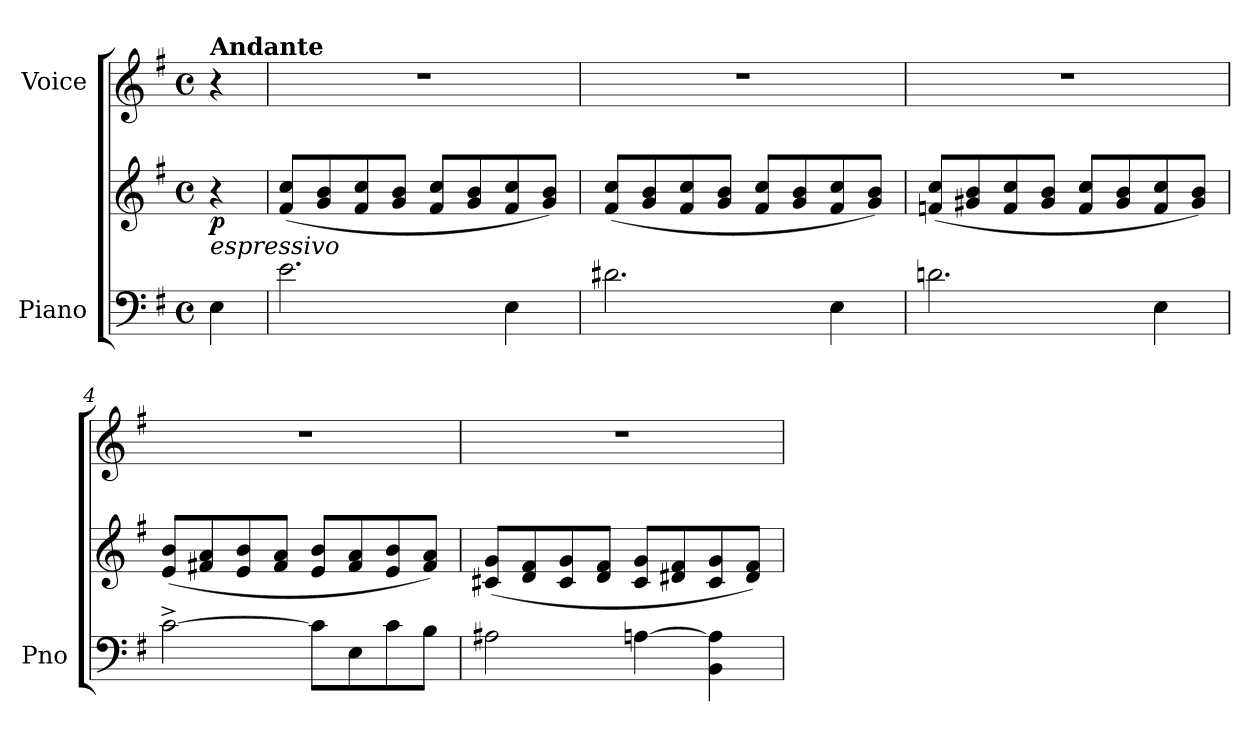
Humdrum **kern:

**kern	**kern	**dynam	**kern
*part2	*part2	*part2	*part1
*staff3	*staff2	*staff2/3	*staff1
*I"Piano	*	*	*I"Voice
*I'Pno	*	*	*
*clefF4	*clefG2	*	*clefG2
*k[f#]	*k[f#]	*	*k[f#]
*M4/4	*M4/4	*	*M4/4
*met(c)	*met(c)	*	*met(c)
=	=	=	=
!	!	!	!LO:TX:a:B:t=Andante
!LO:TX:i:t=espressivo	!	!	!
!	!	!LO:DY:b	!
4E\	4r	p	4r
=1	=1	=1	=1
2.e\	(8f#/ 8cc/L	.	1r
.	8g/ 8b/	.	.
.	8f#/ 8cc/	.	.
.	8g/ 8b/J	.	.
.	8f#/ 8cc/L	.	.
.	8g/ 8b/	.	.
4E\	8f#/ 8cc/	.	.
.	8g/ 8b/J)	.	.
=2	=2	=2	=2
2.d#X\	(8f#/ 8cc/L	.	1r
.	8g/ 8b/	.	.
.	8f#/ 8cc/	.	.
.	8g/ 8b/J	.	.
.	8f#/ 8cc/L	.	.
.	8g/ 8b/	.	.
4E\	8f#/ 8cc/	.	.
.	8g/ 8b/J)	.	.
=3	=3	=3	=3
2.dn\	(8fn/ 8cc/L	.	1r
.	8g#X/ 8b/	.	.
.	8f/ 8cc/	.	.
.	8g#/ 8b/J	.	.
.	8f/ 8cc/L	.	.
.	8g#/ 8b/	.	.
4E\	8f/ 8cc/	.	.
.	8g#/ 8b/J)	.	.
=4	=4	=4	=4
[2c^\	(8e/ 8b/L	.	1r
.	8f#X/ 8a/	.	.
.	8e/ 8b/	.	.
.	8f#/ 8a/J	.	.
8c\L]	8e/ 8b/L	.	.
8E\	8f#/ 8a/	.	.
8c\	8e/ 8b/	.	.
8B\J	8f#/ 8a/J)	.	.
=5	=5	=5	=5
2A#X\	(8c#X/ 8g/L	.	1r
.	8d/ 8f#/	.	.
.	8c#/ 8g/	.	.
.	8d/ 8f#/J	.	.
[4An\	8c#/ 8g/L	.	.
.	8d#X/ 8f#/	.	.
4BB\ 4A\]	8c#/ 8g/	.	.
.	8d#/ 8f#/J)	.	.
=	=	=	=
*-	*-	*-	*-
